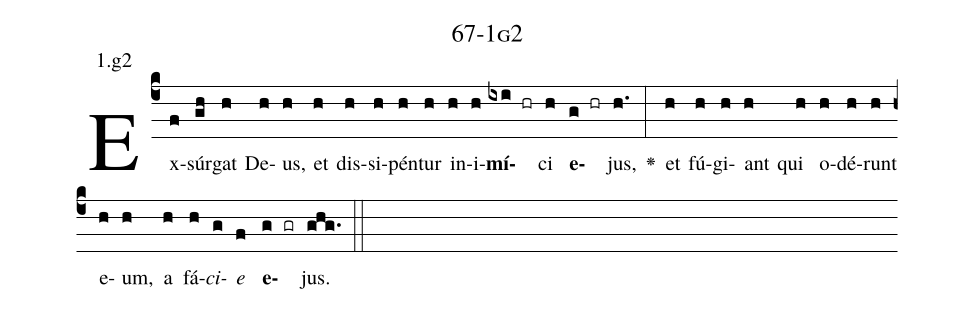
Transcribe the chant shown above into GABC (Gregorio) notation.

name: 67-1g2;
annotation: 1.g2;
%%
(c4)Ex(f)súr(gh)gat(h) De(h)us,(h) et(h) dis(h)si(h)pén(h)tur(h) in(h)i(h)<b>mí</b>(ixi hr)ci(h) <b>e</b>(g hr)jus,(h.) <v>\greheightstar</v>(:) et(h) fú(h)gi(h)ant(h) qui(h) o(h)dé(h)runt(h) e(h)um,(h) a(h) fá(h)<i>ci</i>(g)<i>e</i>(f) <b>e</b>(g gr)jus.(ghg.) (::)


%E(h) u(h) o(g) u(f) a(g) e.(ghg.) (::)
